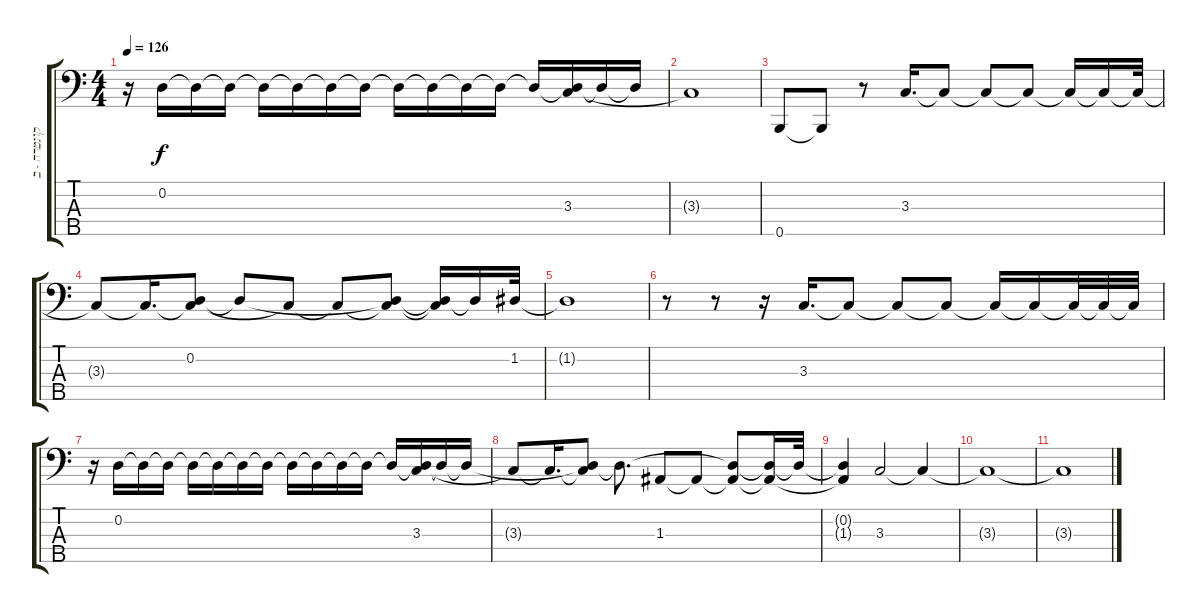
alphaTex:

\track ("קונטרה - בס" "קונטרה - ב") {instrument acousticbass}
\staff {score tabs}
\tuning (G2 D2 A1 E1 B0) {hide}
\ts (4 4)
\tempo 126
\clef f4
\ks c
r.16{dy f} 0.2.16 0.2{t}.16 0.2{t}.16 0.2{t}.16 0.2{t}.16 0.2{t}.16 0.2{t}.16 0.2{t}.16 0.2{t}.16 0.2{t}.16 0.2{t}.16 0.2{t}.16 (0.2{t} 3.3).16 0.2{t}.16 0.2{t}.16 |
3.3{t}.1 |
0.5.8 0.5{t}.8 r.8 3.3.16{d} 3.3{t}.8 3.3{t}.8 3.3{t}.8 3.3{t}.16 3.3{t}.16 3.3{t}.32 |
3.3{t}.8 3.3{t}.16{d} (0.2 3.3{t}).8 0.2{t}.8 3.3{t}.8 3.3{t}.8 (0.2{t} 3.3{t}).8 (0.2{t} 3.3{t}).16 0.2{t}.16 1.2.32 |
1.2{t}.1 |
r.8 r.8 r.16 3.3.16{d} 3.3{t}.8 3.3{t}.8 3.3{t}.8 3.3{t}.16 3.3{t}.16 3.3{t}.32 3.3{t}.32 3.3{t}.32 |
r.16 0.2.16 0.2{t}.16 0.2{t}.16 0.2{t}.16 0.2{t}.16 0.2{t}.16 0.2{t}.16 0.2{t}.16 0.2{t}.16 0.2{t}.16 0.2{t}.16 0.2{t}.16 (0.2{t} 3.3).16 0.2{t}.16 0.2{t}.16 |
3.3{t}.8 3.3{t}.16{d} (0.2{t} 3.3{t}).8 0.2{t}.8{d} 1.3.8 1.3{t}.8 (0.2{t} 1.3{t}).8 (0.2{t} 1.3{t}).16 0.2{t}.32 |
(0.2{t} 1.3{t}).4 3.3.2 3.3{t}.4 |
3.3{t}.1 |
3.3{t}.1
